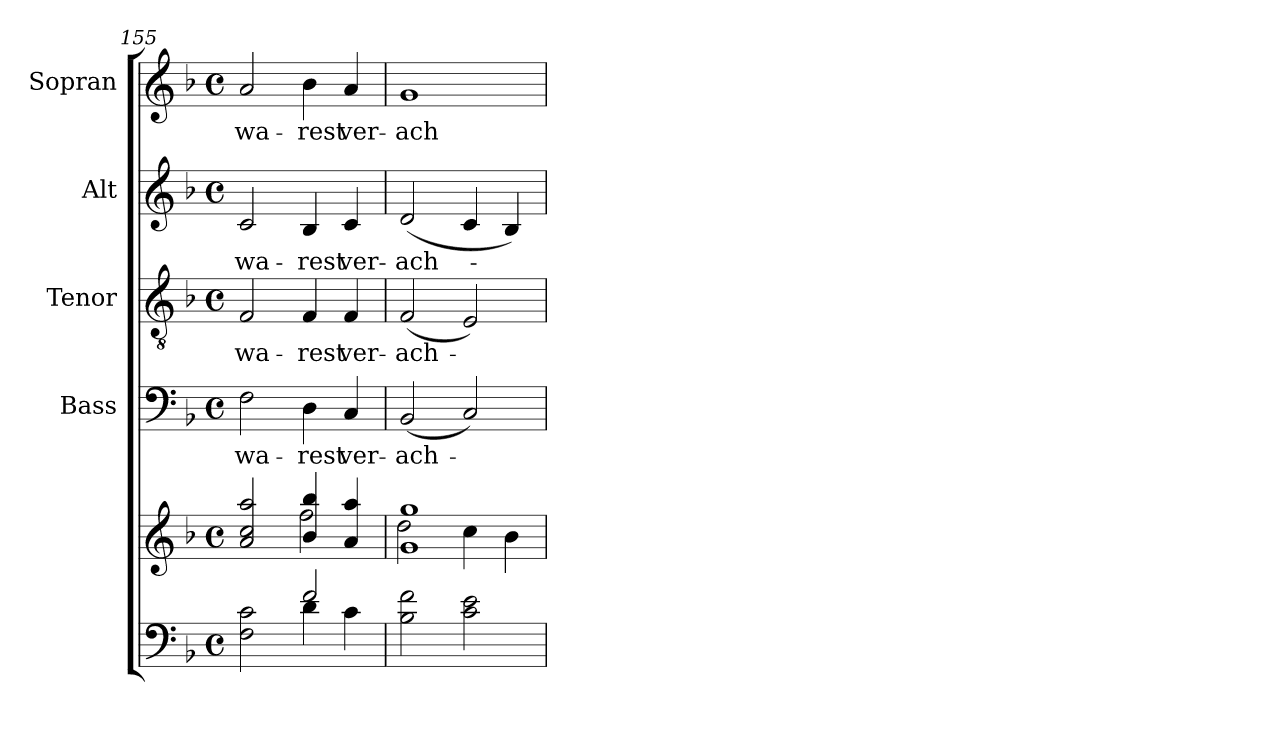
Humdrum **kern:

**kern	**kern	**kern	**text	**kern	**text	**kern	**text	**kern	**text
*part5	*part5	*part4	*part4	*part3	*part3	*part2	*part2	*part1	*part1
*staff6	*staff5	*staff4	*staff4	*staff3	*staff3	*staff2	*staff2	*staff1	*staff1
*	*	*I"Bass	*	*I"Tenor	*	*I"Alt	*	*I"Sopran	*
*	*	*I'B.	*	*I'T.	*	*I'A.	*	*I'S.	*
*clefF4	*clefG2	*clefF4	*	*clefGv2	*	*clefG2	*	*clefG2	*
*k[b-]	*k[b-]	*k[b-]	*	*k[b-]	*	*k[b-]	*	*k[b-]	*
*F:	*F:	*F:	*	*F:	*	*F:	*	*F:	*
*M4/4	*M4/4	*M4/4	*	*M4/4	*	*M4/4	*	*M4/4	*
*met(c)	*met(c)	*met(c)	*	*met(c)	*	*met(c)	*	*met(c)	*
=155	=155	=155	=155	=155	=155	=155	=155	=155	=155
*^	*^	*	*	*	*	*	*	*	*
!	!	!	!	!	!LO:LY:b	!	!LO:LY:b	!	!LO:LY:b	!	!LO:LY:b
2F\ 2c\	2ryy	2a/ 2cc/ 2aa/	2ryy	2F\	wa-	2F/	wa-	2c/	wa-	2a/	wa-
!	!	!	!	!	!LO:LY:b	!	!LO:LY:b	!	!LO:LY:b	!	!LO:LY:b
2f/	4d\	4b-/ 4bb-/	2ff\	4D\	-rest	4F/	-rest	4B-/	-rest	4b-\	-rest
!	!	!	!	!	!LO:LY:b	!	!LO:LY:b	!	!LO:LY:b	!	!LO:LY:b
.	4c\	4a/ 4aa/	.	4C/	ver-	4F/	ver-	4c/	ver-	4a/	ver-
=156	=156	=156	=156	=156	=156	=156	=156	=156	=156	=156	=156
!	!	!	!	!	!LO:LY:b	!	!LO:LY:b	!	!LO:LY:b	!	!LO:LY:b
*v	*v	*	*	*	*	*	*	*	*	*	*
2B-\ 2f\	1g 1gg	2dd\	(<2BB-/	-ach-	(<2F/	-ach-	(<2d/	-ach-	1g	-ach-
2c\ 2e\	.	4cc\	2C/)	.	2E/)	.	4c/	.	.	.
.	.	4b-\	.	.	.	.	4B-/)	.	.	.
*	*v	*v	*	*	*	*	*	*	*	*
=	=	=	=	=	=	=	=	=	=
*-	*-	*-	*-	*-	*-	*-	*-	*-	*-
